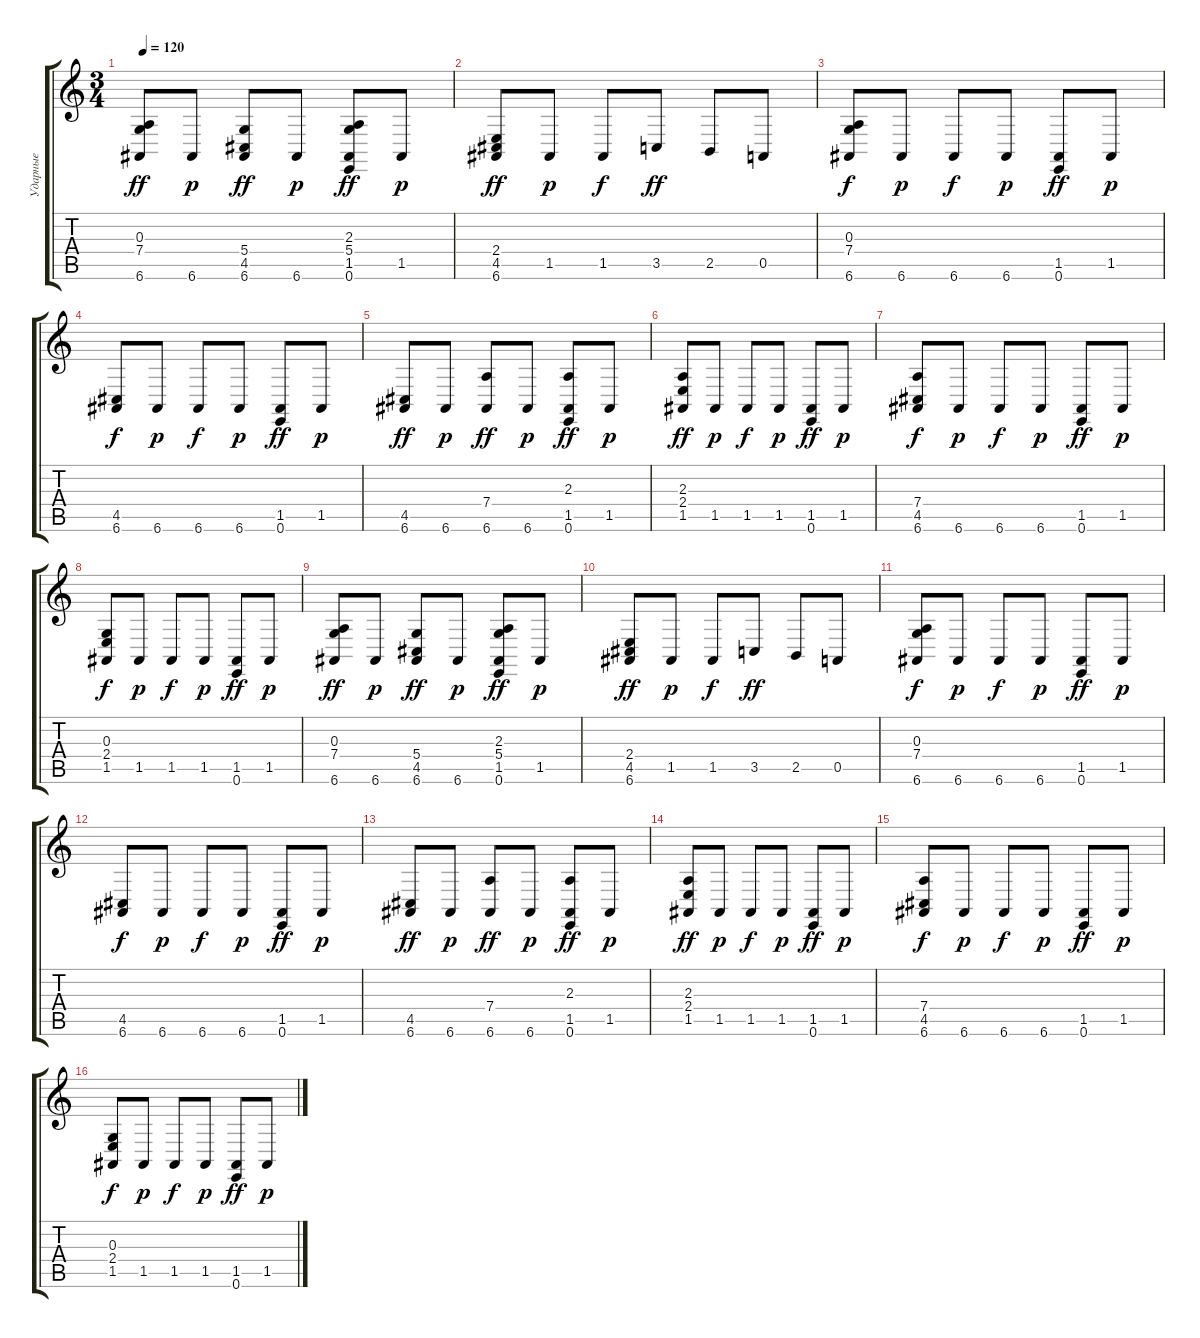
\track ("Ударные" "Ударные") {instrument celesta}
\staff {score tabs}
\tuning (E4 B3 G3 D3 A2 E2) {hide}
\ts (3 4)
\tempo 120
\clef g2
\ks c
(0.3 7.4 6.6).8{dy ff} 6.6.8{dy p} (5.4 4.5 6.6).8{dy ff} 6.6.8{dy p} (2.3 5.4 1.5 0.6).8{dy ff} 1.5.8{dy p} |
(2.4 4.5 6.6).8{dy ff} 1.5.8{dy p} 1.5.8{dy f} 3.5.8{dy ff} 2.5.8 0.5.8 |
(0.3 7.4 6.6).8{dy f} 6.6.8{dy p} 6.6.8{dy f} 6.6.8{dy p} (1.5 0.6).8{dy ff} 1.5.8{dy p} |
(4.5 6.6).8{dy f} 6.6.8{dy p} 6.6.8{dy f} 6.6.8{dy p} (1.5 0.6).8{dy ff} 1.5.8{dy p} |
(4.5 6.6).8{dy ff} 6.6.8{dy p} (7.4 6.6).8{dy ff} 6.6.8{dy p} (2.3 1.5 0.6).8{dy ff} 1.5.8{dy p} |
(2.3 2.4 1.5).8{dy ff} 1.5.8{dy p} 1.5.8{dy f} 1.5.8{dy p} (1.5 0.6).8{dy ff} 1.5.8{dy p} |
(7.4 4.5 6.6).8{dy f} 6.6.8{dy p} 6.6.8{dy f} 6.6.8{dy p} (1.5 0.6).8{dy ff} 1.5.8{dy p} |
(0.3 2.4 1.5).8{dy f} 1.5.8{dy p} 1.5.8{dy f} 1.5.8{dy p} (1.5 0.6).8{dy ff} 1.5.8{dy p} |
(0.3 7.4 6.6).8{dy ff} 6.6.8{dy p} (5.4 4.5 6.6).8{dy ff} 6.6.8{dy p} (2.3 5.4 1.5 0.6).8{dy ff} 1.5.8{dy p} |
(2.4 4.5 6.6).8{dy ff} 1.5.8{dy p} 1.5.8{dy f} 3.5.8{dy ff} 2.5.8 0.5.8 |
(0.3 7.4 6.6).8{dy f} 6.6.8{dy p} 6.6.8{dy f} 6.6.8{dy p} (1.5 0.6).8{dy ff} 1.5.8{dy p} |
(4.5 6.6).8{dy f} 6.6.8{dy p} 6.6.8{dy f} 6.6.8{dy p} (1.5 0.6).8{dy ff} 1.5.8{dy p} |
(4.5 6.6).8{dy ff} 6.6.8{dy p} (7.4 6.6).8{dy ff} 6.6.8{dy p} (2.3 1.5 0.6).8{dy ff} 1.5.8{dy p} |
(2.3 2.4 1.5).8{dy ff} 1.5.8{dy p} 1.5.8{dy f} 1.5.8{dy p} (1.5 0.6).8{dy ff} 1.5.8{dy p} |
(7.4 4.5 6.6).8{dy f} 6.6.8{dy p} 6.6.8{dy f} 6.6.8{dy p} (1.5 0.6).8{dy ff} 1.5.8{dy p} |
(0.3 2.4 1.5).8{dy f} 1.5.8{dy p} 1.5.8{dy f} 1.5.8{dy p} (1.5 0.6).8{dy ff} 1.5.8{dy p}
